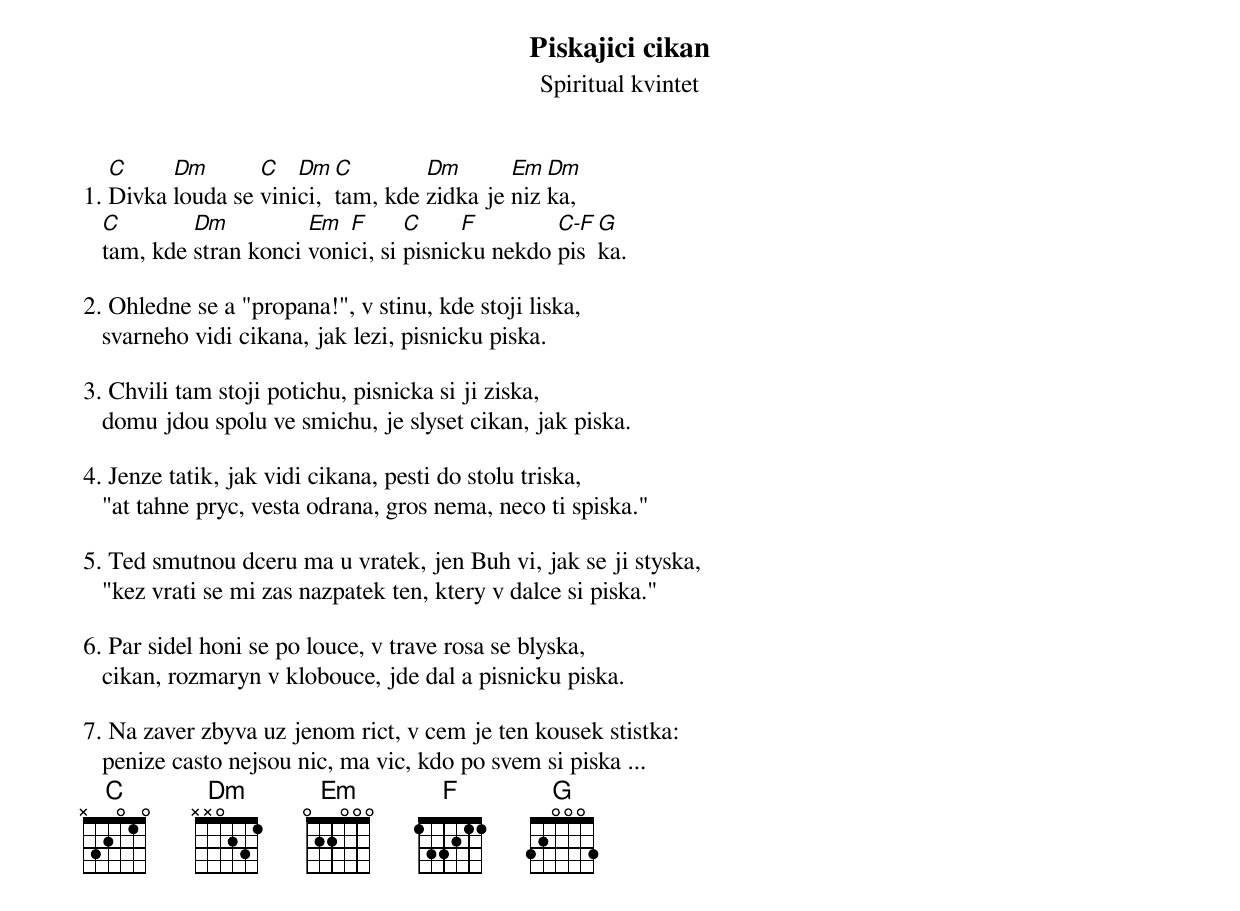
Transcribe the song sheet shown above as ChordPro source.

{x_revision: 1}
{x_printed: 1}

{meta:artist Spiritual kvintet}
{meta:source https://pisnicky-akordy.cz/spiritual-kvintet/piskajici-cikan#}

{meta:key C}
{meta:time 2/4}

{title: Piskajici cikan}
{subtitle: Spiritual kvintet}

{start_of_verse}
1. [C]Divka [Dm]louda se [C]vini[Dm]ci, [C]tam, kde [Dm]zidka je [Em]niz[Dm]ka,
   [C]tam, kde [Dm]stran konci [Em]voni[F]ci, si [C]pisnic[F]ku nekdo [C-F]pis[G]ka.
{end_of_verse}

{start_of_verse}
2. Ohledne se a "propana!", v stinu, kde stoji liska,
   svarneho vidi cikana, jak lezi, pisnicku piska.
{end_of_verse}

{start_of_verse}
3. Chvili tam stoji potichu, pisnicka si ji ziska,
   domu jdou spolu ve smichu, je slyset cikan, jak piska.
{end_of_verse}

{start_of_verse}
4. Jenze tatik, jak vidi cikana, pesti do stolu triska,
   "at tahne pryc, vesta odrana, gros nema, neco ti spiska."
{end_of_verse}

{start_of_verse}
5. Ted smutnou dceru ma u vratek, jen Buh vi, jak se ji styska,
   "kez vrati se mi zas nazpatek ten, ktery v dalce si piska."
{end_of_verse}

{start_of_verse}
6. Par sidel honi se po louce, v trave rosa se blyska,
   cikan, rozmaryn v klobouce, jde dal a pisnicku piska.
{end_of_verse}

{start_of_verse}
7. Na zaver zbyva uz jenom rict, v cem je ten kousek stistka:
   penize casto nejsou nic, ma vic, kdo po svem si piska ...
{end_of_verse}
